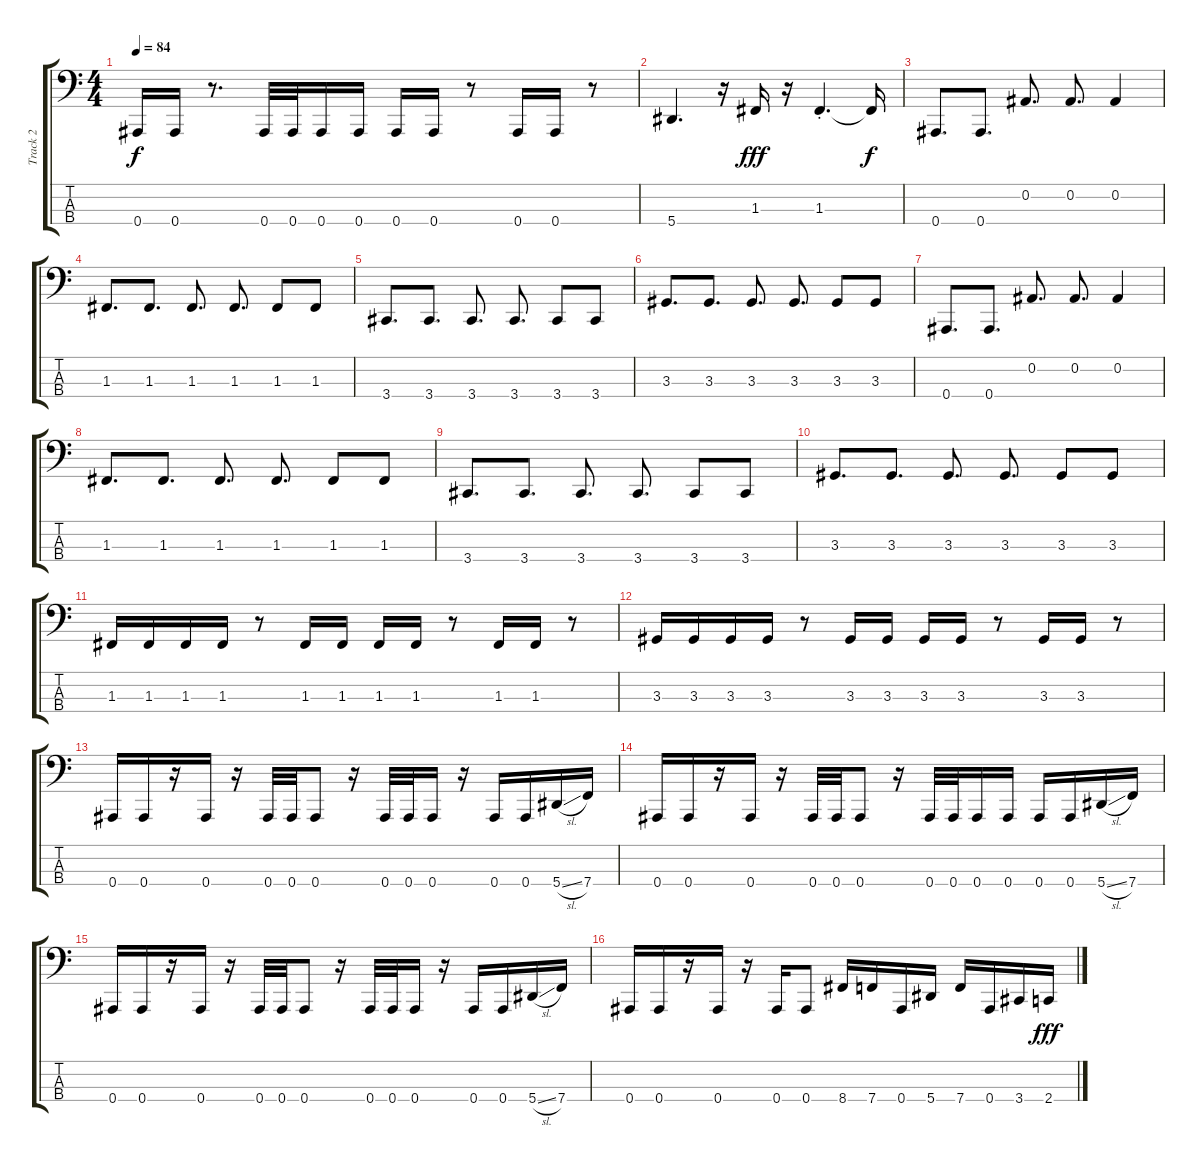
\track ("Track 2" "Track 2") {instrument electricbasspick}
\staff {score tabs}
\tuning (Eb2 Bb1 F1 Bb0) {hide}
\ts (4 4)
\tempo 84
\clef f4
\ks c
0.4.16{dy f} 0.4.16 r.8{d} 0.4.32 0.4.32 0.4.16 0.4.16 0.4.16 0.4.16 r.8 0.4.16 0.4.16 r.8 |
5.4.4{d} r.16 1.3.16{dy fff} r.16 1.3{st}.4{d} 1.3{t}.16{dy f} |
0.4.8{d} 0.4.8{d} 0.2.8{d} 0.2.8{d} 0.2.4 |
1.3.8{d} 1.3.8{d} 1.3.8{d} 1.3.8{d} 1.3.8 1.3.8 |
3.4.8{d} 3.4.8{d} 3.4.8{d} 3.4.8{d} 3.4.8 3.4.8 |
3.3.8{d} 3.3.8{d} 3.3.8{d} 3.3.8{d} 3.3.8 3.3.8 |
0.4.8{d} 0.4.8{d} 0.2.8{d} 0.2.8{d} 0.2.4 |
1.3.8{d} 1.3.8{d} 1.3.8{d} 1.3.8{d} 1.3.8 1.3.8 |
3.4.8{d} 3.4.8{d} 3.4.8{d} 3.4.8{d} 3.4.8 3.4.8 |
3.3.8{d} 3.3.8{d} 3.3.8{d} 3.3.8{d} 3.3.8 3.3.8 |
1.3.16 1.3.16 1.3.16 1.3.16 r.8 1.3.16 1.3.16 1.3.16 1.3.16 r.8 1.3.16 1.3.16 r.8 |
3.3.16 3.3.16 3.3.16 3.3.16 r.8 3.3.16 3.3.16 3.3.16 3.3.16 r.8 3.3.16 3.3.16 r.8 |
0.4.16 0.4.16 r.16 0.4.16 r.16 0.4.32 0.4.32 0.4.8 r.16 0.4.32 0.4.32 0.4.16 r.16 0.4.16 0.4.16 5.4{sl}.16 7.4.16 |
0.4.16 0.4.16 r.16 0.4.16 r.16 0.4.32 0.4.32 0.4.8 r.16 0.4.32 0.4.32 0.4.16 0.4.16 0.4.16 0.4.16 5.4{sl}.16 7.4.16 |
0.4.16 0.4.16 r.16 0.4.16 r.16 0.4.32 0.4.32 0.4.8 r.16 0.4.32 0.4.32 0.4.16 r.16 0.4.16 0.4.16 5.4{sl}.16 7.4.16 |
0.4.16 0.4.16 r.16 0.4.16 r.16 0.4.16 0.4.8 8.4.16 7.4.16 0.4.16 5.4.16 7.4.16 0.4.16 3.4.16 2.4.16{dy fff}
